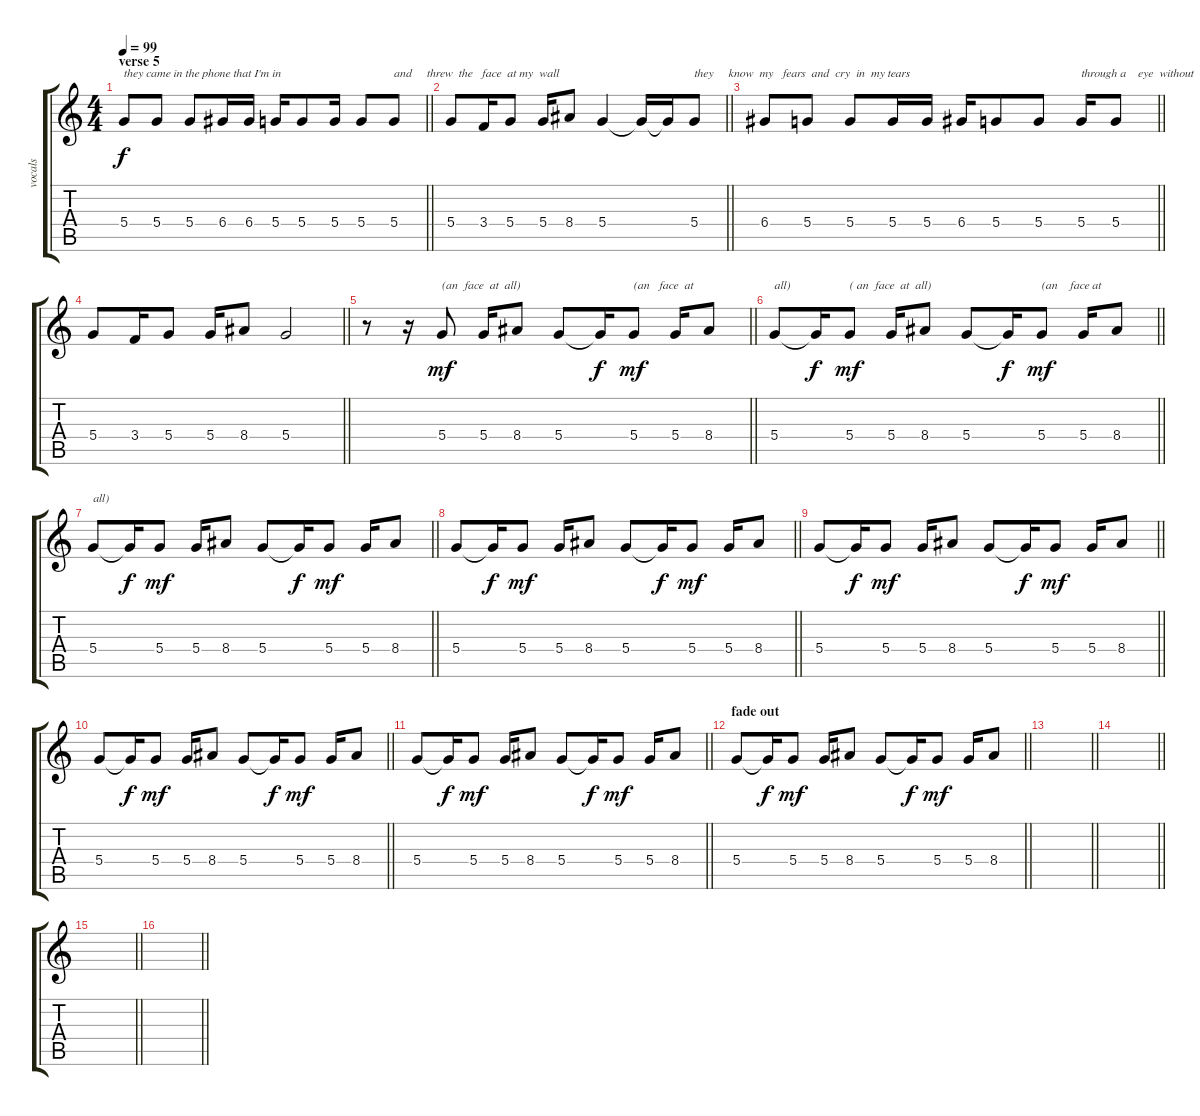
\track ("vocals" "vocals") {instrument overdrivenguitar}
\staff {score tabs}
\tuning (E4 B3 G3 D3 A2 E2) {hide}
\ts (4 4)
\section ("" "verse 5")
\tempo 99
\clef g2
\barLineRight lightlight
\ks c
5.4.8{txt "they came in the phone that I'm in" dy f volume 16 balance 8} 5.4.8 5.4.8 6.4.16 6.4.16 5.4.16 5.4.8 5.4.16 5.4.8 5.4.8{txt "and     threw  the   face  at my  wall"} |
\barLineRight lightlight
5.4.8 3.4.16 5.4.8 5.4.16 8.4.8 5.4.4 5.4{t}.16 5.4{t}.16 5.4.8{txt "they     know  my   fears  and  cry  in  my tears"} |
\barLineRight lightlight
6.4.8 5.4.8 5.4.8 5.4.16 5.4.16 6.4.16 5.4.8 5.4.8 5.4.16{txt "through a    eye  without  an  face  at   all"} 5.4.8 |
\barLineRight lightlight
5.4.8 3.4.16 5.4.8 5.4.16 8.4.8 5.4.2 |
\barLineRight lightlight
r.8 r.16 5.4.8{txt "(an  face  at  all)" dy mf balance 0} 5.4.16 8.4.8 5.4.8 5.4{t}.16{dy f} 5.4.8{txt "(an   face  at " dy mf balance 16} 5.4.16 8.4.8 |
\barLineRight lightlight
5.4.8{txt "all)"} 5.4{t}.16{dy f} 5.4.8{txt "( an  face  at  all)" dy mf balance 0} 5.4.16 8.4.8 5.4.8 5.4{t}.16{dy f} 5.4.8{txt "(an    face at  " dy mf balance 16} 5.4.16 8.4.8 |
\barLineRight lightlight
5.4.8{txt "all) "} 5.4{t}.16{dy f} 5.4.8{dy mf volume 0 balance 0} 5.4.16 8.4.8 5.4.8 5.4{t}.16{dy f} 5.4.8{dy mf balance 16} 5.4.16 8.4.8 |
\barLineRight lightlight
5.4.8 5.4{t}.16{dy f} 5.4.8{dy mf balance 0} 5.4.16 8.4.8 5.4.8 5.4{t}.16{dy f} 5.4.8{dy mf balance 16} 5.4.16 8.4.8 |
\barLineRight lightlight
5.4.8 5.4{t}.16{dy f} 5.4.8{dy mf balance 0} 5.4.16 8.4.8 5.4.8 5.4{t}.16{dy f} 5.4.8{dy mf balance 16} 5.4.16 8.4.8 |
\barLineRight lightlight
5.4.8 5.4{t}.16{dy f} 5.4.8{dy mf balance 0} 5.4.16 8.4.8 5.4.8 5.4{t}.16{dy f} 5.4.8{dy mf balance 16} 5.4.16 8.4.8 |
\barLineRight lightlight
5.4.8 5.4{t}.16{dy f} 5.4.8{dy mf balance 0} 5.4.16 8.4.8 5.4.8 5.4{t}.16{dy f} 5.4.8{dy mf balance 16} 5.4.16 8.4.8 |
\section ("" "fade out")
\barLineRight lightlight
5.4.8 5.4{t}.16{dy f} 5.4.8{dy mf balance 0} 5.4.16 8.4.8 5.4.8 5.4{t}.16{dy f} 5.4.8{dy mf volume 0 balance 16} 5.4.16 8.4.8 |
\barLineRight lightlight
|
\barLineRight lightlight
|
\barLineRight lightlight
|
\barLineRight lightlight
